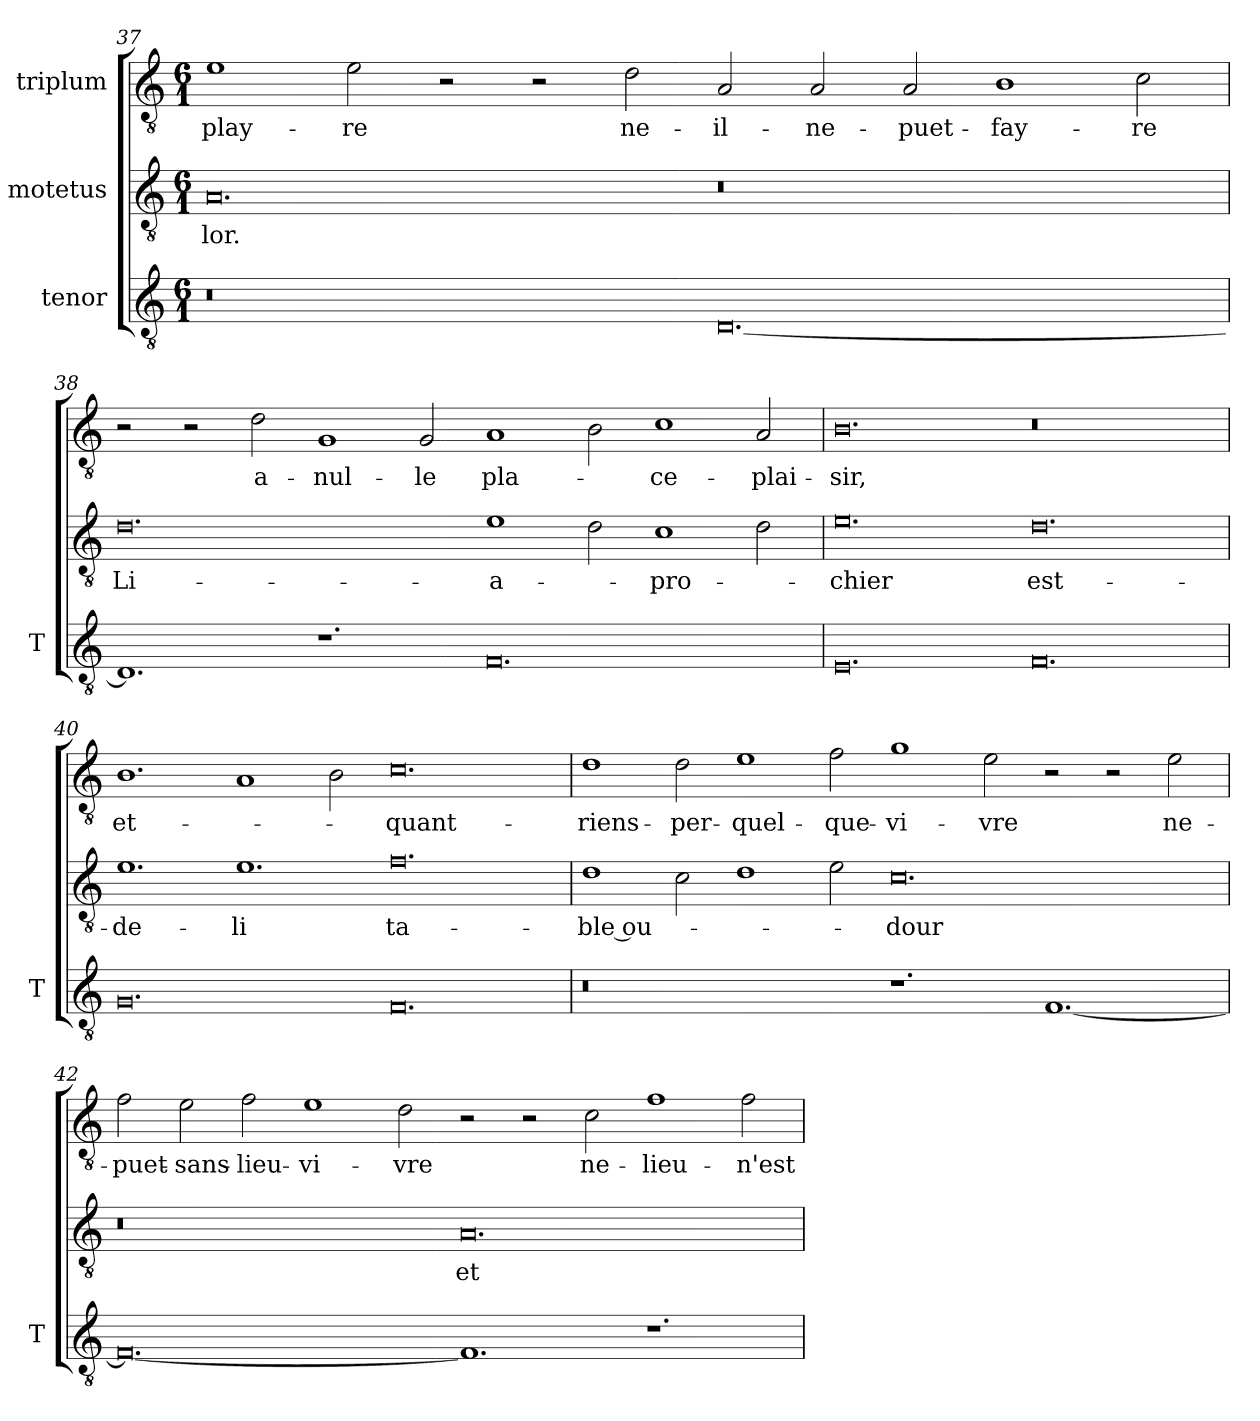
**kern	**kern	**text	**kern	**text
*part3	*part2	*part2	*part1	*part1
*staff3	*staff2	*staff2	*staff1	*staff1
*I"tenor	*I"motetus	*	*I"triplum	*
*I'T	*	*	*	*
*clefGv2	*clefGv2	*	*clefGv2	*
*k[]	*k[]	*	*k[]	*
*C:	*C:	*	*C:	*
*M6/1	*M6/1	*	*M6/1	*
=37	=37	=37	=37	=37
0.r	0.A/	-lor.	1e\	play-
.	.	.	2e\	-re
.	.	.	2r	.
.	.	.	2r	.
.	.	.	2d\	ne-
[0.D/	0.r	.	2A/	il-
.	.	.	2A/	ne-
.	.	.	2A/	puet-
.	.	.	1B\	fay-
.	.	.	2c\	-re
=38	=38	=38	=38	=38
1.D/]	0.d\	Li-	2r	.
.	.	.	2r	.
.	.	.	2d\	a-
1.r	.	.	1G/	nul-
.	.	.	2G/	-le
0.F/	1e\	a-	1A/	pla-
.	2d\	.	2B\	.
.	1c\	-pro-	1c\	ce-
.	2d\	.	2A/	plai-
=39	=39	=39	=39	=39
0.E/	0.e\	-chier	0.B\	-sir,
0.F/	0.d\	est-	0.r	.
=40	=40	=40	=40	=40
0.G/	1.e\	de-	1.B\	et-
.	1.e\	-li	1A/	.
.	.	.	2B\	.
0.F/	0.f\	ta-	0.c\	quant-
=41	=41	=41	=41	=41
0.r	1d\	-ble ou-	1d\	riens-
.	2c\	.	2d\	per-
.	1d\	.	1e\	quel-
.	2e\	.	2f\	que-
1.r	0.c\	-dour	1g\	vi-
.	.	.	2e\	-vre
[1.F/	.	.	2r	.
.	.	.	2r	.
.	.	.	2e\	ne-
=42	=42	=42	=42	=42
0.F/_	0.r	.	2f\	puet-
.	.	.	2e\	sans-
.	.	.	2f\	lieu-
.	.	.	1e\	vi-
.	.	.	2d\	-vre
1.F/]	0.A/	et-	2r	.
.	.	.	2r	.
.	.	.	2c\	ne-
1.r	.	.	1f\	lieu-
.	.	.	2f\	n'est-
=	=	=	=	=
*-	*-	*-	*-	*-
